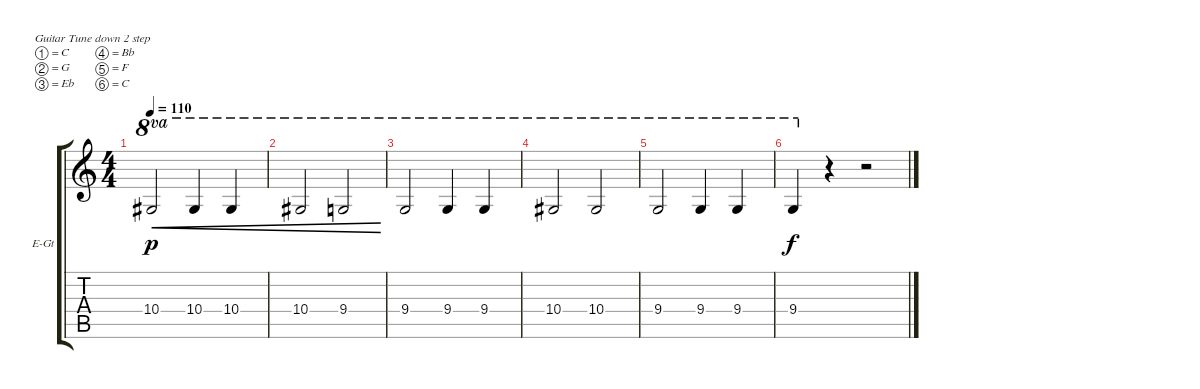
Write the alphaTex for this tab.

\defaultSystemsLayout 4
\bracketExtendMode groupsimilarinstruments
\firstSystemTrackNameOrientation horizontal
\otherSystemsTrackNameOrientation horizontal
\track ("Electric Guitar 13" "E-Gt") {instrument distortionguitar}
\staff {score tabs}
\tuning (C4 G3 Eb3 Bb2 F2 C2)
\ts (4 4)
\tempo 110
\clef g2
\ks c
10.4.2{ot 8va cre dy p} 10.4.4{ot 8va cre} 10.4.4{ot 8va cre} |
10.4.2{ot 8va cre} 9.4.2{ot 8va cre} |
9.4.2{ot 8va} 9.4.4{ot 8va} 9.4.4{ot 8va} |
10.4.2{ot 8va} 10.4.2{ot 8va} |
9.4.2{ot 8va} 9.4.4{ot 8va} 9.4.4{ot 8va} |
9.4.4{ot 8va dy f} r.4 r.2
